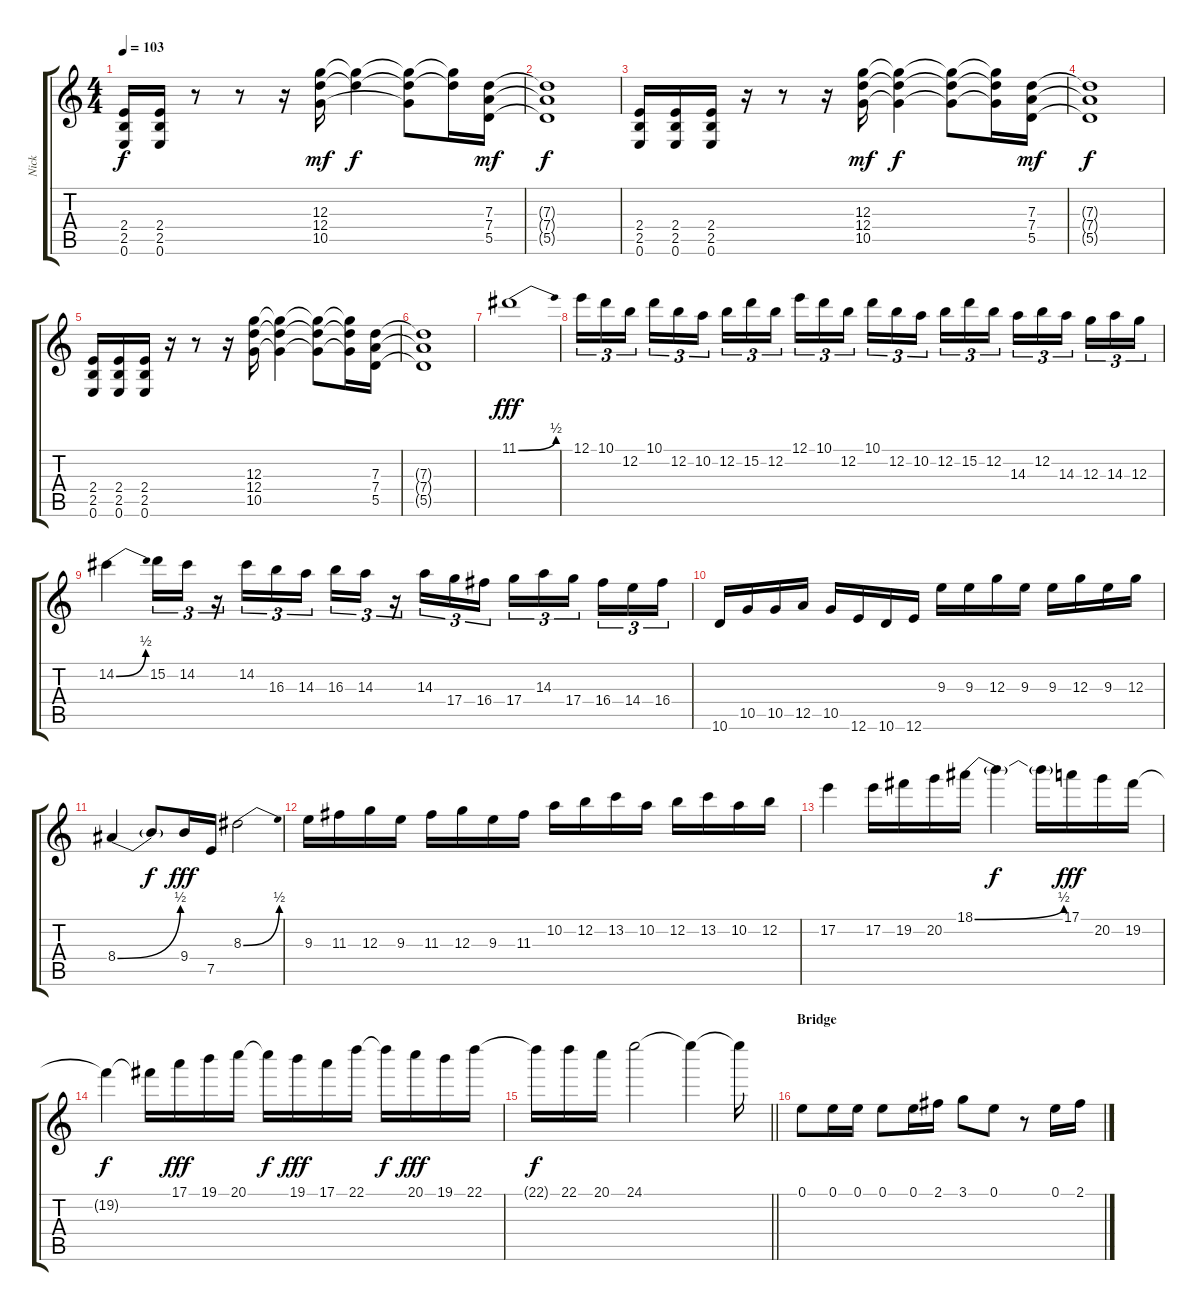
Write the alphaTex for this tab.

\track ("Nick" "Nick") {instrument overdrivenguitar}
\staff {score tabs}
\tuning (E4 B3 G3 D3 A2 E2) {hide}
\ts (4 4)
\tempo 103
\clef g2
\ks c
(2.4 2.5 0.6).16{dy f} (2.4 2.5 0.6).16 r.8 r.8 r.16 (12.3 12.4 10.5).16{dy mf} (12.3{t} 12.4{t}).4{dy f} (12.3{t} 12.4{t} 10.5{t}).8 (12.3{t} 12.4{t}).16 (7.3 7.4 5.5).16{dy mf} |
(7.3{t} 7.4{t} 5.5{t}).1{dy f} |
(2.4 2.5 0.6).16 (2.4 2.5 0.6).16 (2.4 2.5 0.6).16 r.16 r.8 r.16 (12.3 12.4 10.5).16{dy mf} (12.3{t} 12.4{t} 10.5{t}).4{dy f} (12.3{t} 12.4{t} 10.5{t}).8 (12.3{t} 12.4{t} 10.5{t}).16 (7.3 7.4 5.5).16{dy mf} |
(7.3{t} 7.4{t} 5.5{t}).1{dy f} |
(2.4 2.5 0.6).16 (2.4 2.5 0.6).16 (2.4 2.5 0.6).16 r.16 r.8 r.16 (12.3 12.4 10.5).16 (12.3{t} 12.4{t} 10.5{t}).4 (12.3{t} 12.4{t} 10.5{t}).8 (12.3{t} 12.4{t} 10.5{t}).16 (7.3 7.4 5.5).16 |
(7.3{t} 7.4{t} 5.5{t}).1 |
11.1{be (bend 0 0 60 2)}.1{dy fff} |
12.1.16{tu (3 2)} 10.1.16{tu (3 2)} 12.2.16{tu (3 2) beam splitsecondary} 10.1.16{tu (3 2)} 12.2.16{tu (3 2)} 10.2.16{tu (3 2)} 12.2.16{tu (3 2)} 15.2.16{tu (3 2)} 12.2.16{tu (3 2) beam splitsecondary} 12.1.16{tu (3 2)} 10.1.16{tu (3 2)} 12.2.16{tu (3 2)} 10.1.16{tu (3 2)} 12.2.16{tu (3 2)} 10.2.16{tu (3 2) beam splitsecondary} 12.2.16{tu (3 2)} 15.2.16{tu (3 2)} 12.2.16{tu (3 2)} 14.3.16{tu (3 2)} 12.2.16{tu (3 2)} 14.3.16{tu (3 2) beam splitsecondary} 12.3.16{tu (3 2)} 14.3.16{tu (3 2)} 12.3.16{tu (3 2)} |
14.2{be (bend 0 0 60 2)}.4 15.2.16{tu (3 2)} 14.2.16{tu (3 2)} r.16{tu (3 2)} 14.2.16{tu (3 2)} 16.3.16{tu (3 2)} 14.3.16{tu (3 2)} 16.3.16{tu (3 2)} 14.3.16{tu (3 2)} r.16{tu (3 2)} 14.3.16{tu (3 2)} 17.4.16{tu (3 2)} 16.4.16{tu (3 2)} 17.4.16{tu (3 2)} 14.3.16{tu (3 2)} 17.4.16{tu (3 2) beam splitsecondary} 16.4.16{tu (3 2)} 14.4.16{tu (3 2)} 16.4.16{tu (3 2)} |
10.6.16 10.5.16 10.5.16 12.5.16 10.5.16 12.6.16 10.6.16 12.6.16 9.3.16 9.3.16 12.3.16 9.3.16 9.3.16 12.3.16 9.3.16 12.3.16 |
8.4{be (bend 0 0 60 2)}.4 8.4{t}.8{dy f} 9.4.16{dy fff} 7.5.16 8.3{be (bend 0 0 60 2)}.2 |
9.3.16 11.3.16 12.3.16 9.3.16 11.3.16 12.3.16 9.3.16 11.3.16 10.2.16 12.2.16 13.2.16 10.2.16 12.2.16 13.2.16 10.2.16 12.2.16 |
17.2.4 17.2.16 19.2.16 20.2.16 18.1{be (bend 0 0 60 2)}.16 18.1{t}.4{dy f} 18.1{t}.16 17.1.16{dy fff} 20.2.16 19.2.16 |
19.2{t}.4{dy f} 19.2{t}.16 17.1.16{dy fff} 19.1.16 20.1.16 20.1{t}.16{dy f} 19.1.16{dy fff} 17.1.16 22.1.16 22.1{t}.16{dy f} 20.1.16{dy fff} 19.1.16 22.1.16 |
\barLineRight lightlight
22.1{t}.16{dy f} 22.1.16 20.1.16 24.1.2 24.1{t}.4 24.1{t}.16 |
\section ("" "Bridge")
0.1.8 0.1.16 0.1.16 0.1.8 0.1.16 2.1.16 3.1.8 0.1.8 r.8 0.1.16 2.1.16
